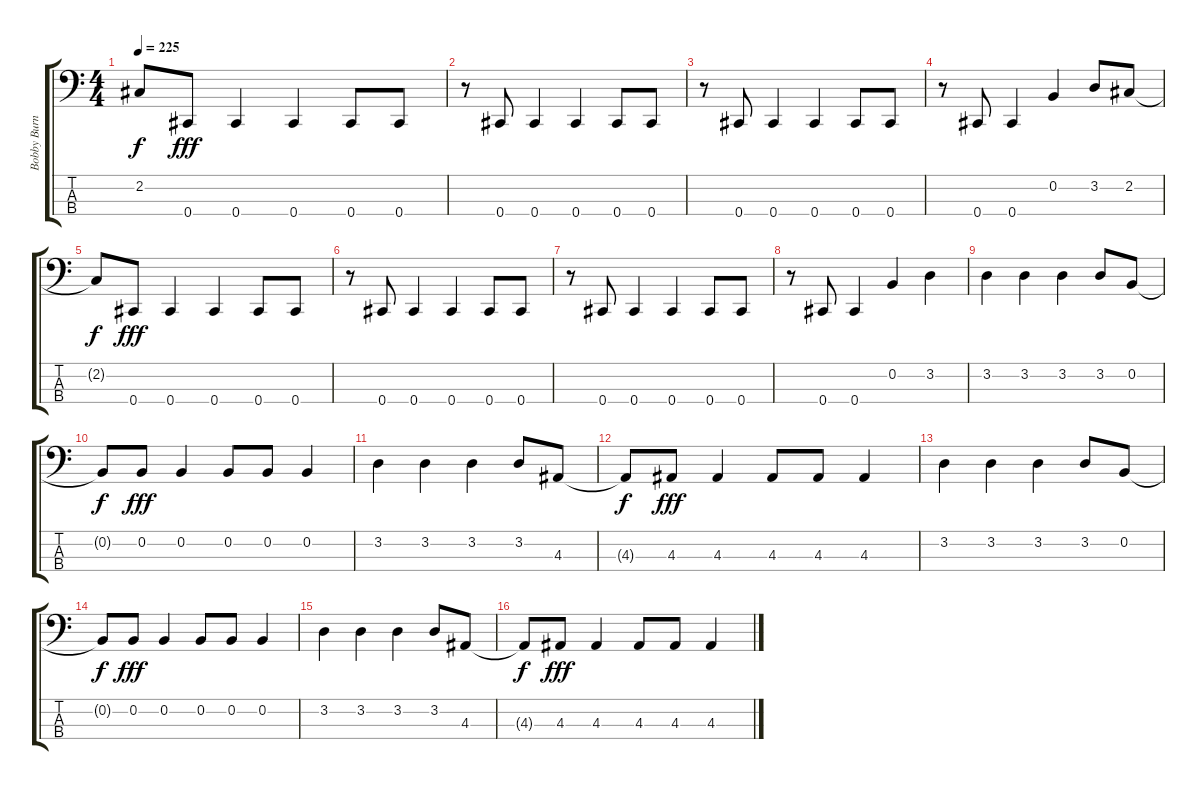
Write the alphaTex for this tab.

\track ("Bobby Burns" "Bobby Burn") {instrument electricbasspick}
\staff {score tabs}
\tuning (E2 B1 Gb1 Db1) {hide}
\ts (4 4)
\tempo 225
\clef f4
\ks c
2.2{t}.8{dy f} 0.4.8{dy fff} 0.4.4 0.4.4 0.4.8 0.4.8 |
r.8 0.4.8 0.4.4 0.4.4 0.4.8 0.4.8 |
r.8 0.4.8 0.4.4 0.4.4 0.4.8 0.4.8 |
r.8 0.4.8 0.4.4 0.2.4 3.2.8 2.2.8 |
2.2{t}.8{dy f} 0.4.8{dy fff} 0.4.4 0.4.4 0.4.8 0.4.8 |
r.8 0.4.8 0.4.4 0.4.4 0.4.8 0.4.8 |
r.8 0.4.8 0.4.4 0.4.4 0.4.8 0.4.8 |
r.8 0.4.8 0.4.4 0.2.4 3.2.4 |
3.2.4 3.2.4 3.2.4 3.2.8 0.2.8 |
0.2{t}.8{dy f} 0.2.8{dy fff} 0.2.4 0.2.8 0.2.8 0.2.4 |
3.2.4 3.2.4 3.2.4 3.2.8 4.3.8 |
4.3{t}.8{dy f} 4.3.8{dy fff} 4.3.4 4.3.8 4.3.8 4.3.4 |
3.2.4 3.2.4 3.2.4 3.2.8 0.2.8 |
0.2{t}.8{dy f} 0.2.8{dy fff} 0.2.4 0.2.8 0.2.8 0.2.4 |
3.2.4 3.2.4 3.2.4 3.2.8 4.3.8 |
4.3{t}.8{dy f} 4.3.8{dy fff} 4.3.4 4.3.8 4.3.8 4.3.4
